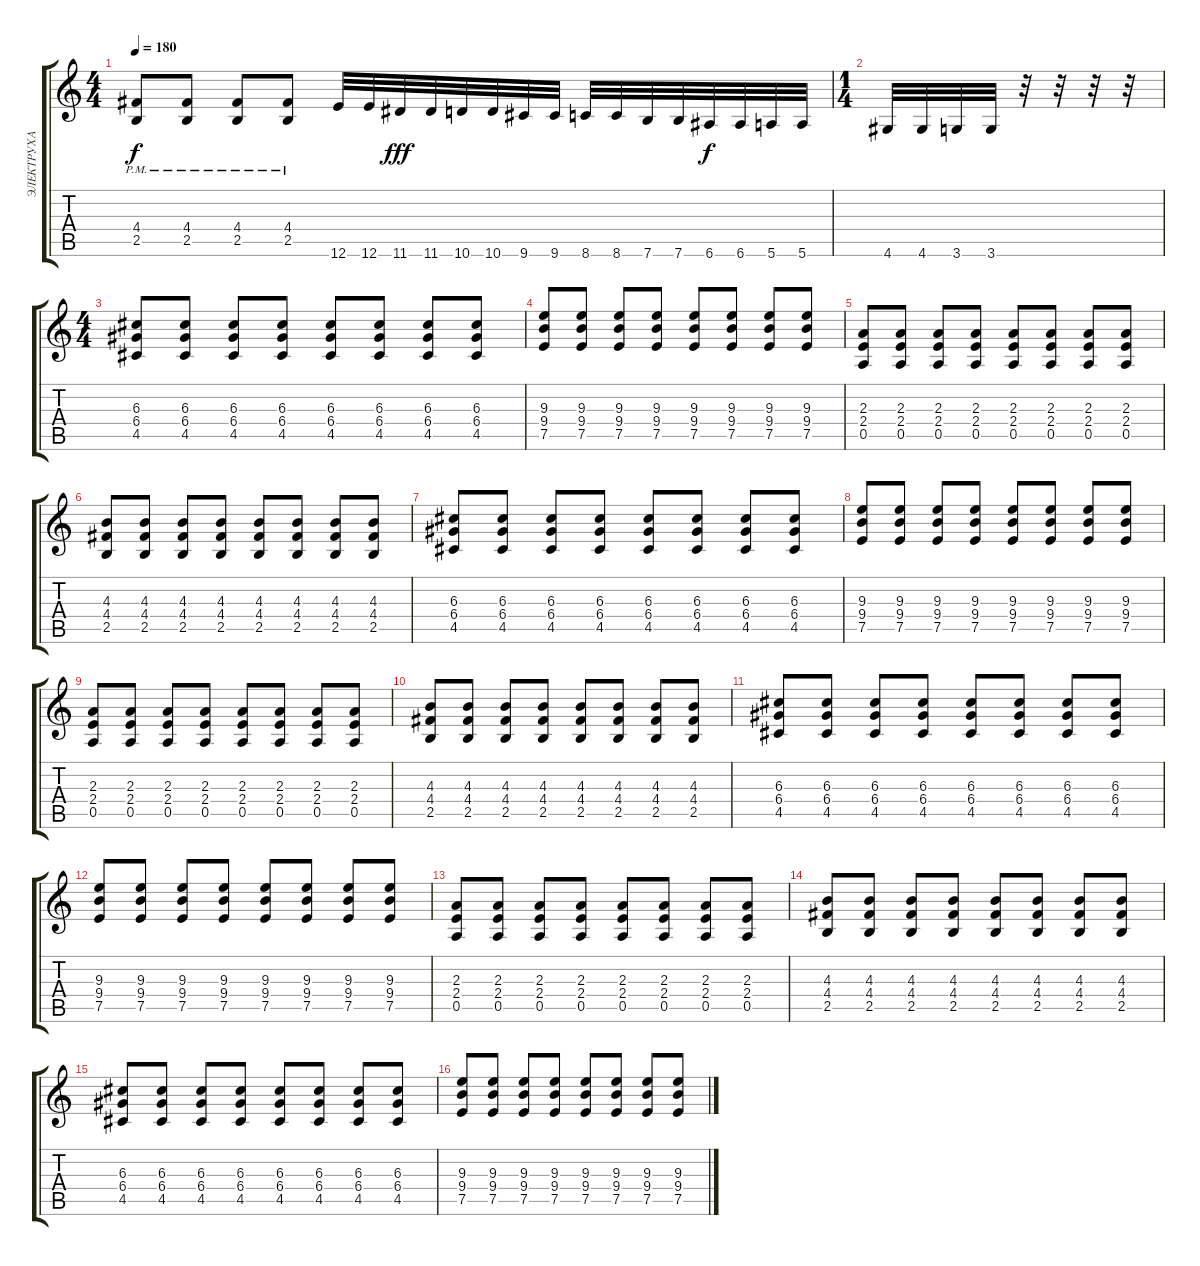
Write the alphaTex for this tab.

\track ("ЭЛЕКТРУХА" "ЭЛЕКТРУХА") {instrument overdrivenguitar}
\staff {score tabs}
\tuning (E4 B3 G3 D3 A2 E2) {hide}
\ts (4 4)
\tempo 180
\clef g2
\ks c
(4.4{pm} 2.5{pm}).8{dy f} (4.4{pm} 2.5{pm}).8 (4.4{pm} 2.5{pm}).8 (4.4{pm} 2.5{pm}).8 12.6.32 12.6.32 11.6.32{dy fff} 11.6.32 10.6.32 10.6.32 9.6.32 9.6.32 8.6.32 8.6.32 7.6.32 7.6.32 6.6.32{dy f} 6.6.32 5.6.32 5.6.32 |
\ts (1 4)
4.6.32 4.6.32 3.6.32 3.6.32 r.32 r.32 r.32 r.32 |
\ts (4 4)
(6.3 6.4 4.5).8 (6.3 6.4 4.5).8 (6.3 6.4 4.5).8 (6.3 6.4 4.5).8 (6.3 6.4 4.5).8 (6.3 6.4 4.5).8 (6.3 6.4 4.5).8 (6.3 6.4 4.5).8 |
(9.3 9.4 7.5).8 (9.3 9.4 7.5).8 (9.3 9.4 7.5).8 (9.3 9.4 7.5).8 (9.3 9.4 7.5).8 (9.3 9.4 7.5).8 (9.3 9.4 7.5).8 (9.3 9.4 7.5).8 |
(2.3 2.4 0.5).8 (2.3 2.4 0.5).8 (2.3 2.4 0.5).8 (2.3 2.4 0.5).8 (2.3 2.4 0.5).8 (2.3 2.4 0.5).8 (2.3 2.4 0.5).8 (2.3 2.4 0.5).8 |
(4.3 4.4 2.5).8 (4.3 4.4 2.5).8 (4.3 4.4 2.5).8 (4.3 4.4 2.5).8 (4.3 4.4 2.5).8 (4.3 4.4 2.5).8 (4.3 4.4 2.5).8 (4.3 4.4 2.5).8 |
(6.3 6.4 4.5).8 (6.3 6.4 4.5).8 (6.3 6.4 4.5).8 (6.3 6.4 4.5).8 (6.3 6.4 4.5).8 (6.3 6.4 4.5).8 (6.3 6.4 4.5).8 (6.3 6.4 4.5).8 |
(9.3 9.4 7.5).8 (9.3 9.4 7.5).8 (9.3 9.4 7.5).8 (9.3 9.4 7.5).8 (9.3 9.4 7.5).8 (9.3 9.4 7.5).8 (9.3 9.4 7.5).8 (9.3 9.4 7.5).8 |
(2.3 2.4 0.5).8 (2.3 2.4 0.5).8 (2.3 2.4 0.5).8 (2.3 2.4 0.5).8 (2.3 2.4 0.5).8 (2.3 2.4 0.5).8 (2.3 2.4 0.5).8 (2.3 2.4 0.5).8 |
(4.3 4.4 2.5).8 (4.3 4.4 2.5).8 (4.3 4.4 2.5).8 (4.3 4.4 2.5).8 (4.3 4.4 2.5).8 (4.3 4.4 2.5).8 (4.3 4.4 2.5).8 (4.3 4.4 2.5).8 |
(6.3 6.4 4.5).8 (6.3 6.4 4.5).8 (6.3 6.4 4.5).8 (6.3 6.4 4.5).8 (6.3 6.4 4.5).8 (6.3 6.4 4.5).8 (6.3 6.4 4.5).8 (6.3 6.4 4.5).8 |
(9.3 9.4 7.5).8 (9.3 9.4 7.5).8 (9.3 9.4 7.5).8 (9.3 9.4 7.5).8 (9.3 9.4 7.5).8 (9.3 9.4 7.5).8 (9.3 9.4 7.5).8 (9.3 9.4 7.5).8 |
(2.3 2.4 0.5).8 (2.3 2.4 0.5).8 (2.3 2.4 0.5).8 (2.3 2.4 0.5).8 (2.3 2.4 0.5).8 (2.3 2.4 0.5).8 (2.3 2.4 0.5).8 (2.3 2.4 0.5).8 |
(4.3 4.4 2.5).8 (4.3 4.4 2.5).8 (4.3 4.4 2.5).8 (4.3 4.4 2.5).8 (4.3 4.4 2.5).8 (4.3 4.4 2.5).8 (4.3 4.4 2.5).8 (4.3 4.4 2.5).8 |
(6.3 6.4 4.5).8 (6.3 6.4 4.5).8 (6.3 6.4 4.5).8 (6.3 6.4 4.5).8 (6.3 6.4 4.5).8 (6.3 6.4 4.5).8 (6.3 6.4 4.5).8 (6.3 6.4 4.5).8 |
(9.3 9.4 7.5).8 (9.3 9.4 7.5).8 (9.3 9.4 7.5).8 (9.3 9.4 7.5).8 (9.3 9.4 7.5).8 (9.3 9.4 7.5).8 (9.3 9.4 7.5).8 (9.3 9.4 7.5).8
